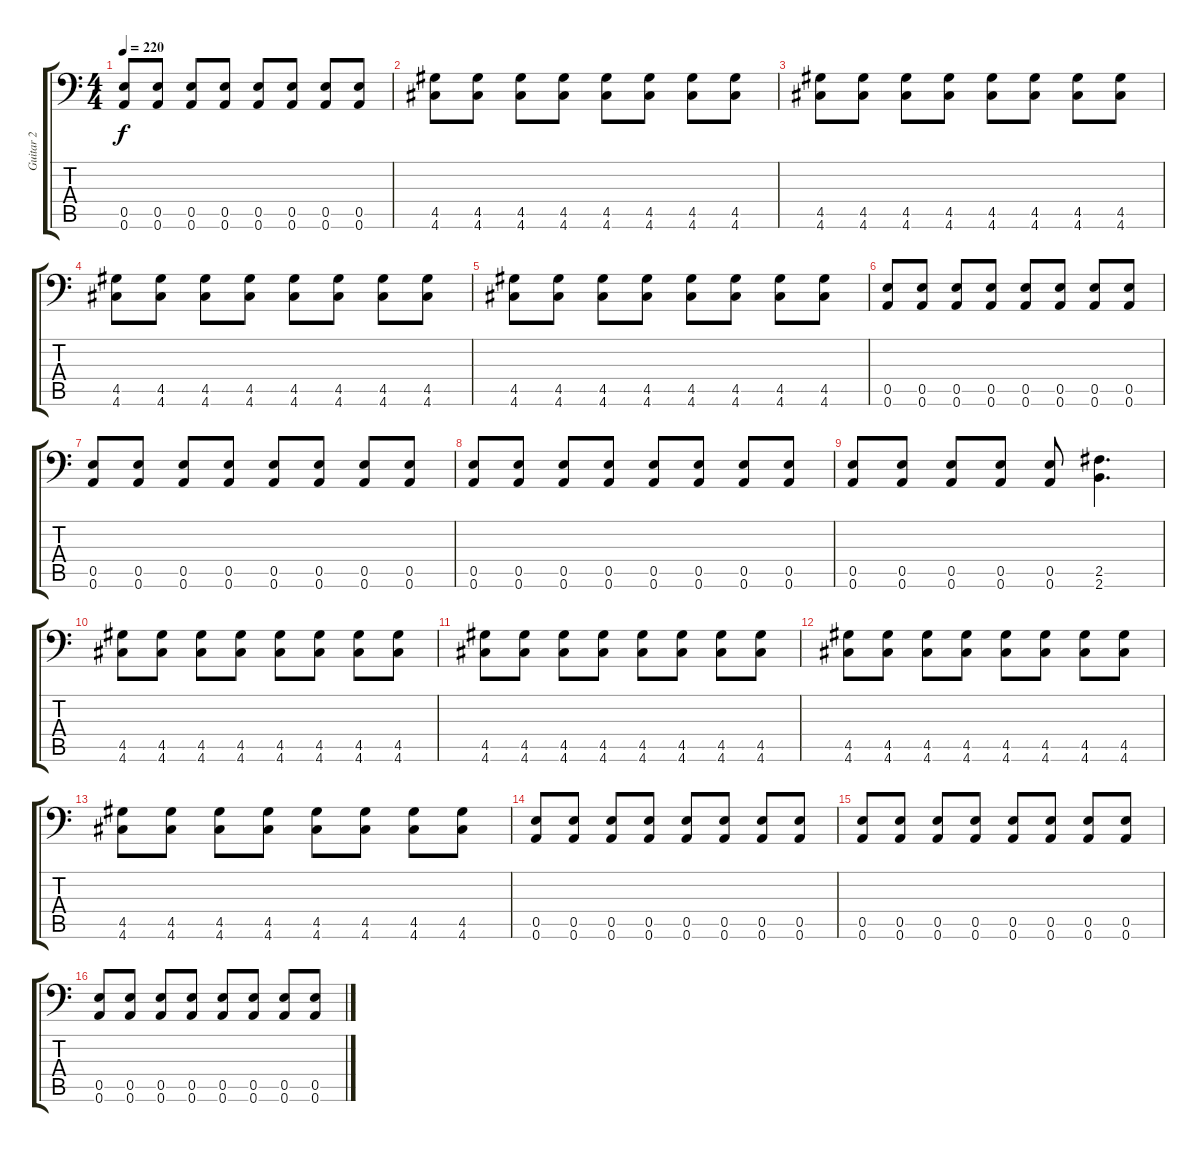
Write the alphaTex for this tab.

\track ("Guitar 2" "Guitar 2") {instrument distortionguitar}
\staff {score tabs}
\tuning (B3 Gb3 D3 A2 E2 A1) {hide}
\ts (4 4)
\tempo 220
\clef f4
\ks c
(0.5 0.6).8{dy f} (0.5 0.6).8 (0.5 0.6).8 (0.5 0.6).8 (0.5 0.6).8 (0.5 0.6).8 (0.5 0.6).8 (0.5 0.6).8 |
(4.5 4.6).8 (4.5 4.6).8 (4.5 4.6).8 (4.5 4.6).8 (4.5 4.6).8 (4.5 4.6).8 (4.5 4.6).8 (4.5 4.6).8 |
(4.5 4.6).8 (4.5 4.6).8 (4.5 4.6).8 (4.5 4.6).8 (4.5 4.6).8 (4.5 4.6).8 (4.5 4.6).8 (4.5 4.6).8 |
(4.5 4.6).8 (4.5 4.6).8 (4.5 4.6).8 (4.5 4.6).8 (4.5 4.6).8 (4.5 4.6).8 (4.5 4.6).8 (4.5 4.6).8 |
(4.5 4.6).8 (4.5 4.6).8 (4.5 4.6).8 (4.5 4.6).8 (4.5 4.6).8 (4.5 4.6).8 (4.5 4.6).8 (4.5 4.6).8 |
(0.5 0.6).8 (0.5 0.6).8 (0.5 0.6).8 (0.5 0.6).8 (0.5 0.6).8 (0.5 0.6).8 (0.5 0.6).8 (0.5 0.6).8 |
(0.5 0.6).8 (0.5 0.6).8 (0.5 0.6).8 (0.5 0.6).8 (0.5 0.6).8 (0.5 0.6).8 (0.5 0.6).8 (0.5 0.6).8 |
(0.5 0.6).8 (0.5 0.6).8 (0.5 0.6).8 (0.5 0.6).8 (0.5 0.6).8 (0.5 0.6).8 (0.5 0.6).8 (0.5 0.6).8 |
(0.5 0.6).8 (0.5 0.6).8 (0.5 0.6).8 (0.5 0.6).8 (0.5 0.6).8 (2.5 2.6).4{d} |
(4.5 4.6).8 (4.5 4.6).8 (4.5 4.6).8 (4.5 4.6).8 (4.5 4.6).8 (4.5 4.6).8 (4.5 4.6).8 (4.5 4.6).8 |
(4.5 4.6).8 (4.5 4.6).8 (4.5 4.6).8 (4.5 4.6).8 (4.5 4.6).8 (4.5 4.6).8 (4.5 4.6).8 (4.5 4.6).8 |
(4.5 4.6).8 (4.5 4.6).8 (4.5 4.6).8 (4.5 4.6).8 (4.5 4.6).8 (4.5 4.6).8 (4.5 4.6).8 (4.5 4.6).8 |
(4.5 4.6).8 (4.5 4.6).8 (4.5 4.6).8 (4.5 4.6).8 (4.5 4.6).8 (4.5 4.6).8 (4.5 4.6).8 (4.5 4.6).8 |
(0.5 0.6).8 (0.5 0.6).8 (0.5 0.6).8 (0.5 0.6).8 (0.5 0.6).8 (0.5 0.6).8 (0.5 0.6).8 (0.5 0.6).8 |
(0.5 0.6).8 (0.5 0.6).8 (0.5 0.6).8 (0.5 0.6).8 (0.5 0.6).8 (0.5 0.6).8 (0.5 0.6).8 (0.5 0.6).8 |
(0.5 0.6).8 (0.5 0.6).8 (0.5 0.6).8 (0.5 0.6).8 (0.5 0.6).8 (0.5 0.6).8 (0.5 0.6).8 (0.5 0.6).8
